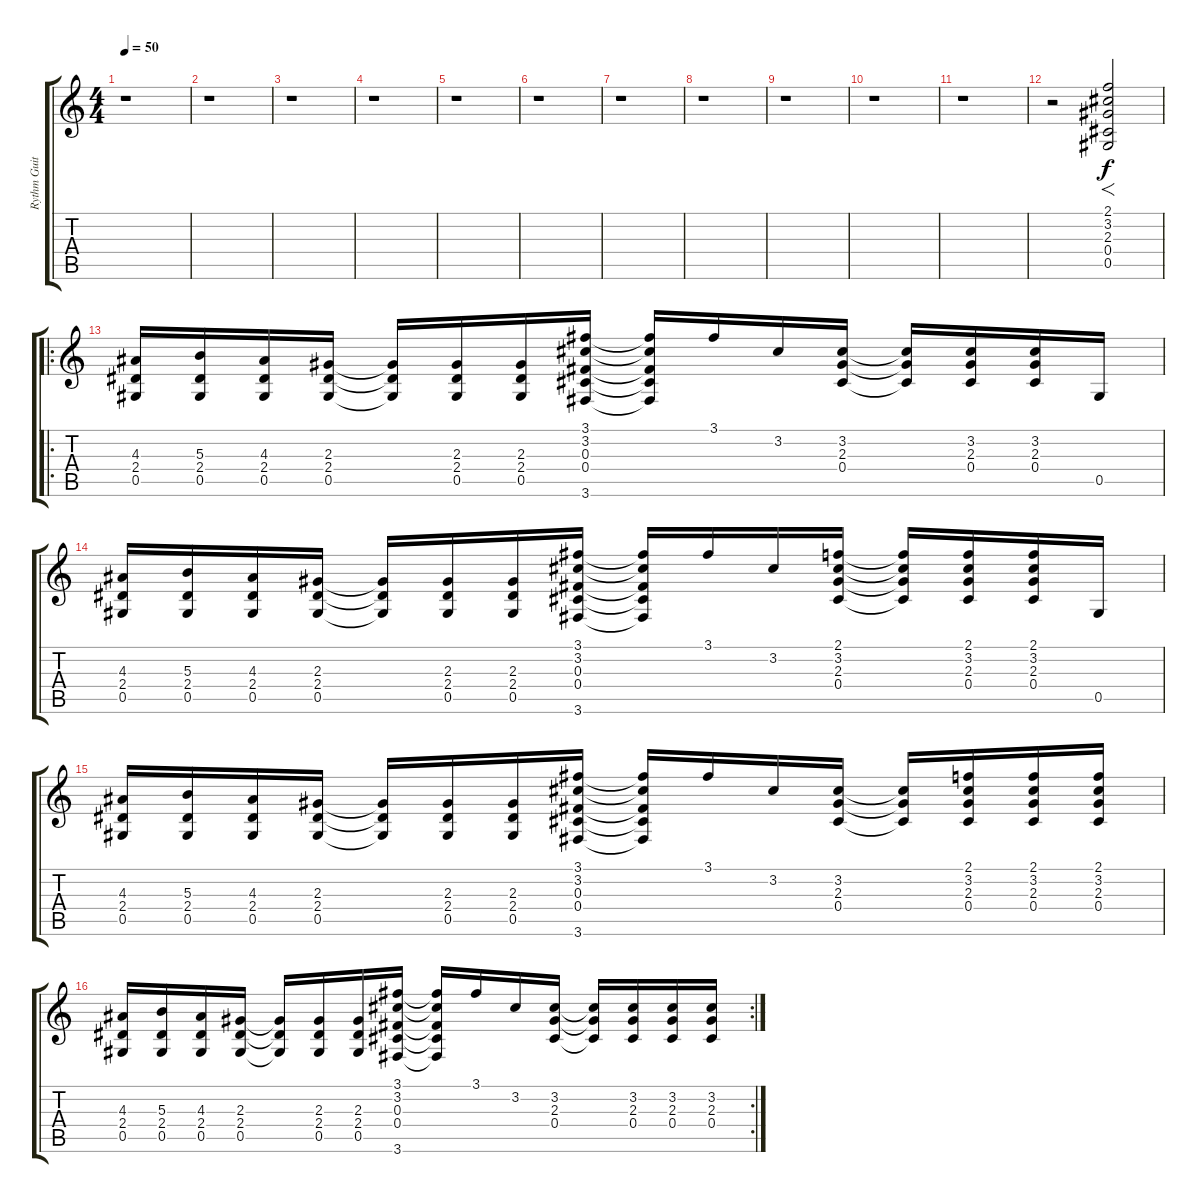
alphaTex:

\track ("Rythm Guitar" "Rythm Guit") {instrument distortionguitar}
\staff {score tabs}
\tuning (Eb4 Bb3 Gb3 Db3 Ab2 Eb2) {hide}
\ts (4 4)
\tempo 50
\clef g2
\ks c
r.1{dy f instrument distortionguitar} |
r.1 |
r.1 |
r.1 |
r.1 |
r.1 |
r.1 |
r.1 |
r.1 |
r.1 |
r.1 |
r.2 (2.1 3.2 2.3 0.4 0.5).2{f} |
\ro
(4.3 2.4 0.5).16 (5.3 2.4 0.5).16 (4.3 2.4 0.5).16 (2.3 2.4 0.5).16 (2.3{t} 2.4{t} 0.5{t}).16 (2.3 2.4 0.5).16 (2.3 2.4 0.5).16 (3.1 3.2 0.3 0.4 3.6).16 (3.1{t} 3.2{t} 0.3{t} 0.4{t} 3.6{t}).16 3.1.16 3.2.16 (3.2 2.3 0.4).16 (3.2{t} 2.3{t} 0.4{t}).16 (3.2 2.3 0.4).16 (3.2 2.3 0.4).16 0.5.16 |
(4.3 2.4 0.5).16 (5.3 2.4 0.5).16 (4.3 2.4 0.5).16 (2.3 2.4 0.5).16 (2.3{t} 2.4{t} 0.5{t}).16 (2.3 2.4 0.5).16 (2.3 2.4 0.5).16 (3.1 3.2 0.3 0.4 3.6).16 (3.1{t} 3.2{t} 0.3{t} 0.4{t} 3.6{t}).16 3.1.16 3.2.16 (2.1 3.2 2.3 0.4).16 (2.1{t} 3.2{t} 2.3{t} 0.4{t}).16 (2.1 3.2 2.3 0.4).16 (2.1 3.2 2.3 0.4).16 0.5.16 |
(4.3 2.4 0.5).16 (5.3 2.4 0.5).16 (4.3 2.4 0.5).16 (2.3 2.4 0.5).16 (2.3{t} 2.4{t} 0.5{t}).16 (2.3 2.4 0.5).16 (2.3 2.4 0.5).16 (3.1 3.2 0.3 0.4 3.6).16 (3.1{t} 3.2{t} 0.3{t} 0.4{t} 3.6{t}).16 3.1.16 3.2.16 (3.2 2.3 0.4).16 (3.2{t} 2.3{t} 0.4{t}).16 (2.1 3.2 2.3 0.4).16 (2.1 3.2 2.3 0.4).16 (2.1 3.2 2.3 0.4).16 |
\rc 2
(4.3 2.4 0.5).16 (5.3 2.4 0.5).16 (4.3 2.4 0.5).16 (2.3 2.4 0.5).16 (2.3{t} 2.4{t} 0.5{t}).16 (2.3 2.4 0.5).16 (2.3 2.4 0.5).16 (3.1 3.2 0.3 0.4 3.6).16 (3.1{t} 3.2{t} 0.3{t} 0.4{t} 3.6{t}).16 3.1.16 3.2.16 (3.2 2.3 0.4).16 (3.2{t} 2.3{t} 0.4{t}).16 (3.2 2.3 0.4).16 (3.2 2.3 0.4).16 (3.2 2.3 0.4).16
